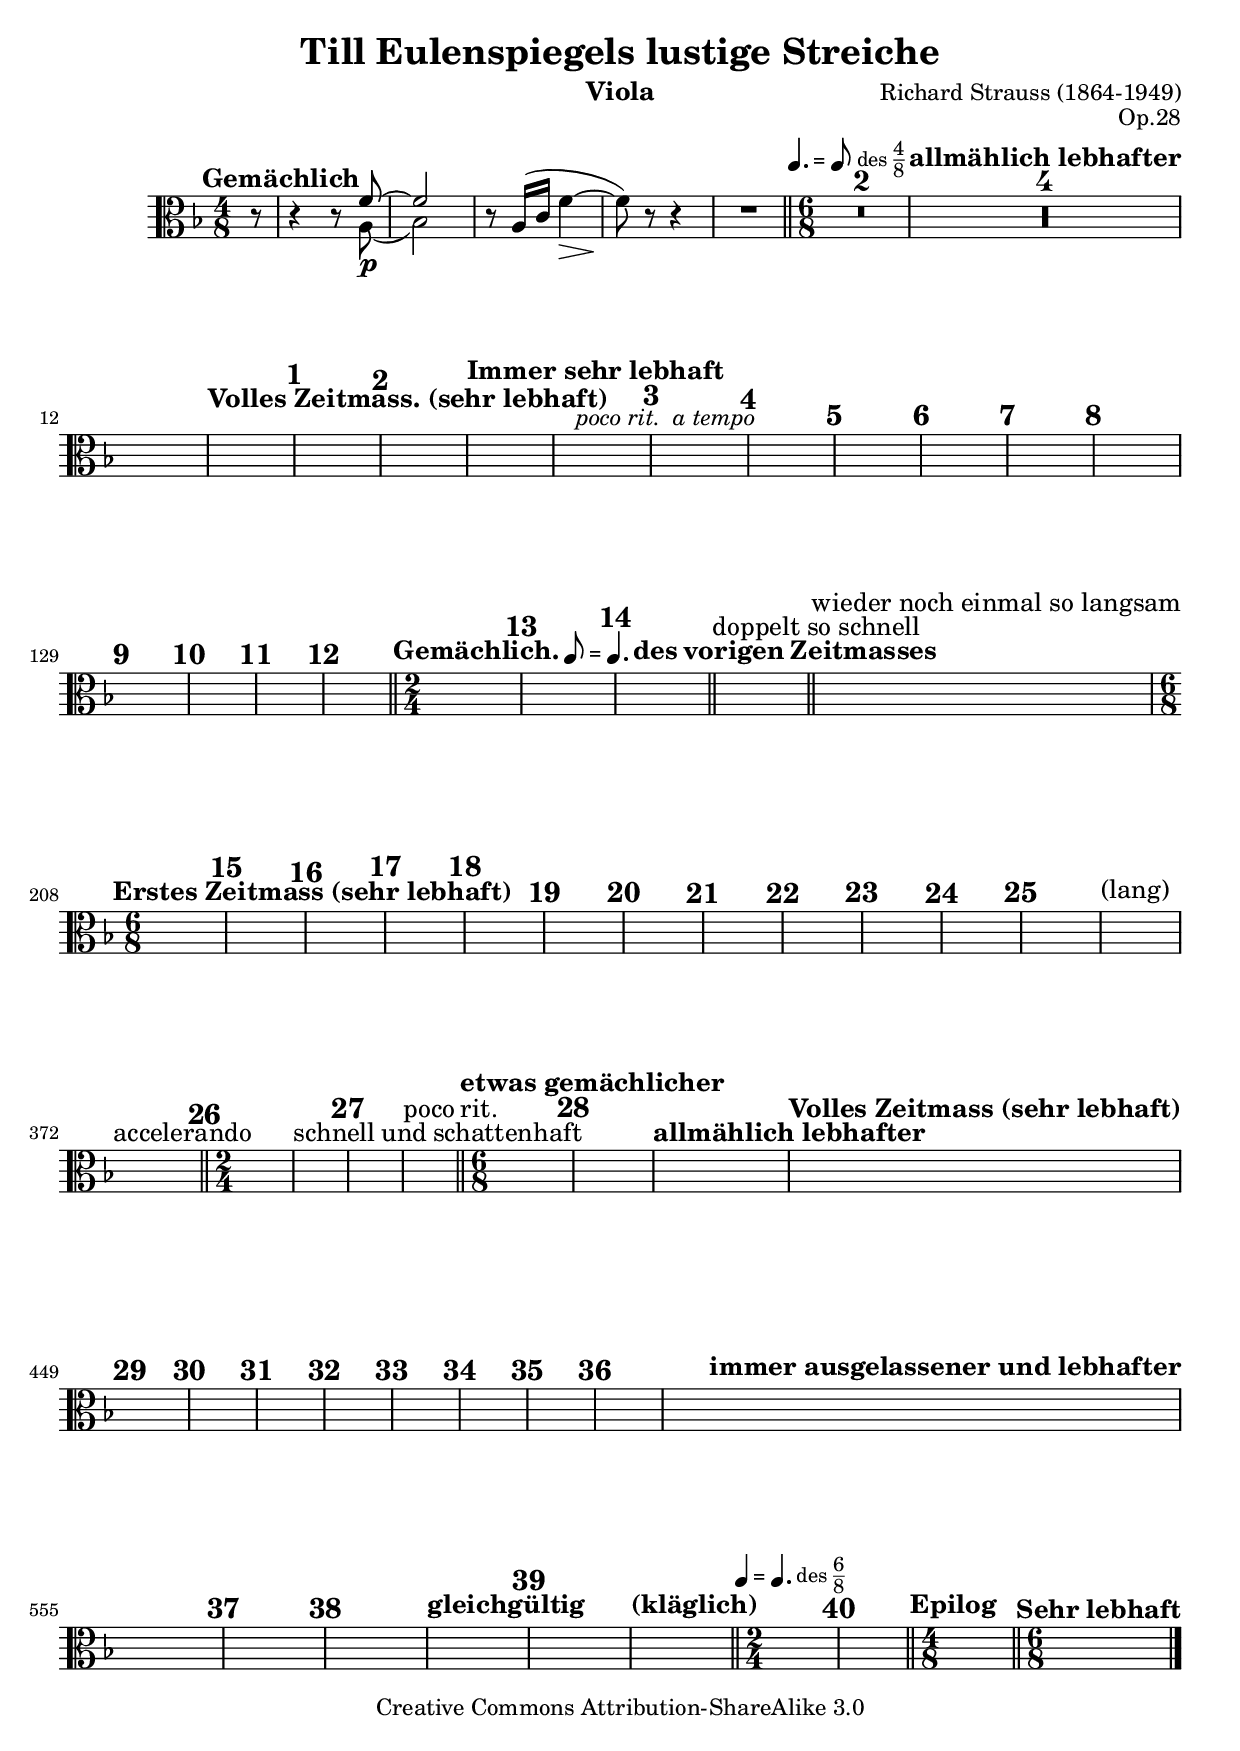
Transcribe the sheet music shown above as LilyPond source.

\version "2.11.37"

\include "defs.lyi" 
viola = \relative c'
{
  \key f \major
  \clef alto
  r8
  r4 r8 << s8\p << {f~ | f2} \\ {a,8( | bes2)} >> >> |
  r8 a16( c f4~\> |
  f8)\! r r4 |
  R2 |

  %6/8
  R2.*6 |
}

 

instrument = "Viola"

notes = \viola

\include "part.lyi"


